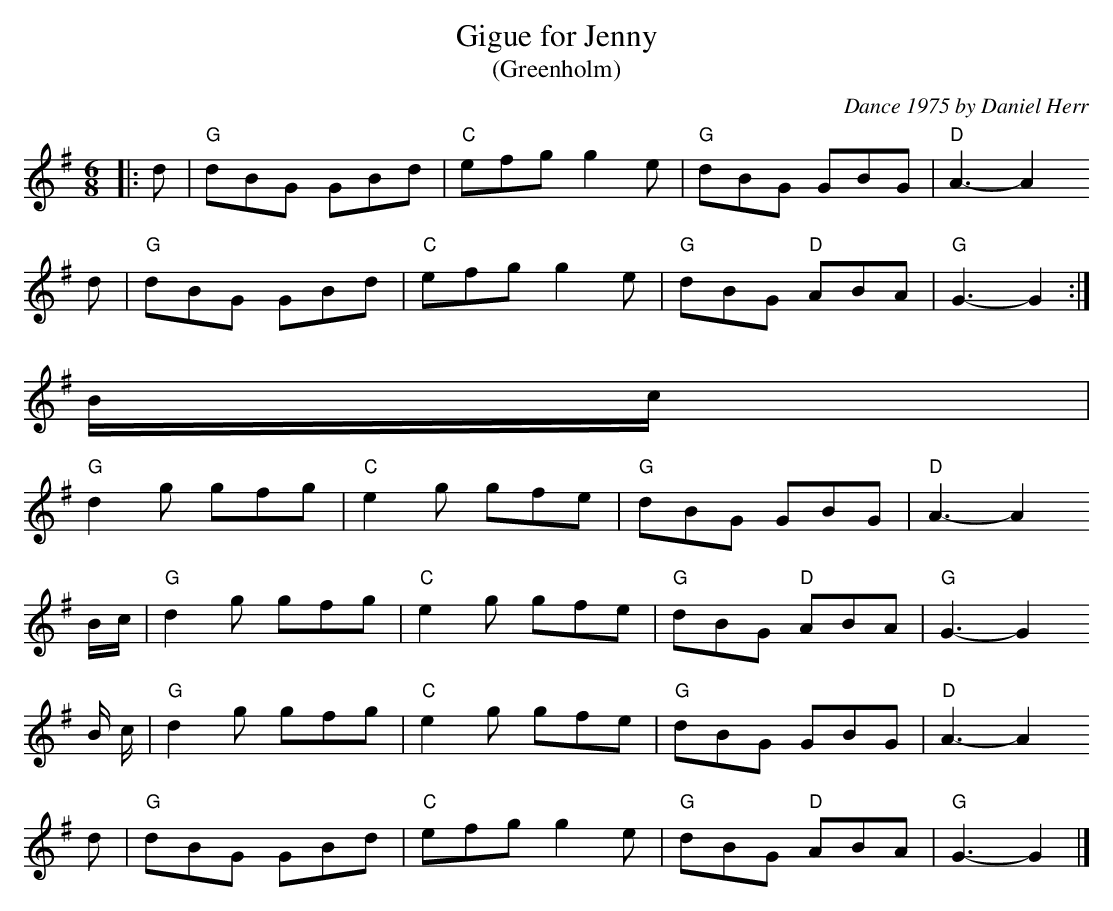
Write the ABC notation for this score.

X:1
T:Gigue for Jenny
T:(Greenholm)
C:Dance 1975 by Daniel Herr
M:6/8
L:1/8
K:G
|:d | "G"dBG GBd | "C"efg g2 e | "G" dBG GBG | "D"A3-A2
d | "G"dBG GBd | "C" efg g2 e | "G"dBG "D"ABA | "G"G3 - G2 :|
B/c/ |
"G"d2 g gfg | "C"e2 g gfe | "G"dBG GBG | "D"A3 - A2
B/c/ | "G"d2 g gfg | "C"e2 g gfe | "G"dBG "D"ABA | "G"G3 - G2
B/ c/ | "G"d2 g gfg | "C"e2 g gfe | "G"dBG GBG | "D" A3 - A2
d | "G"dBG  GBd | "C"efg g2 e | "G"dBG "D"ABA | "G"G3 - G2 |]
